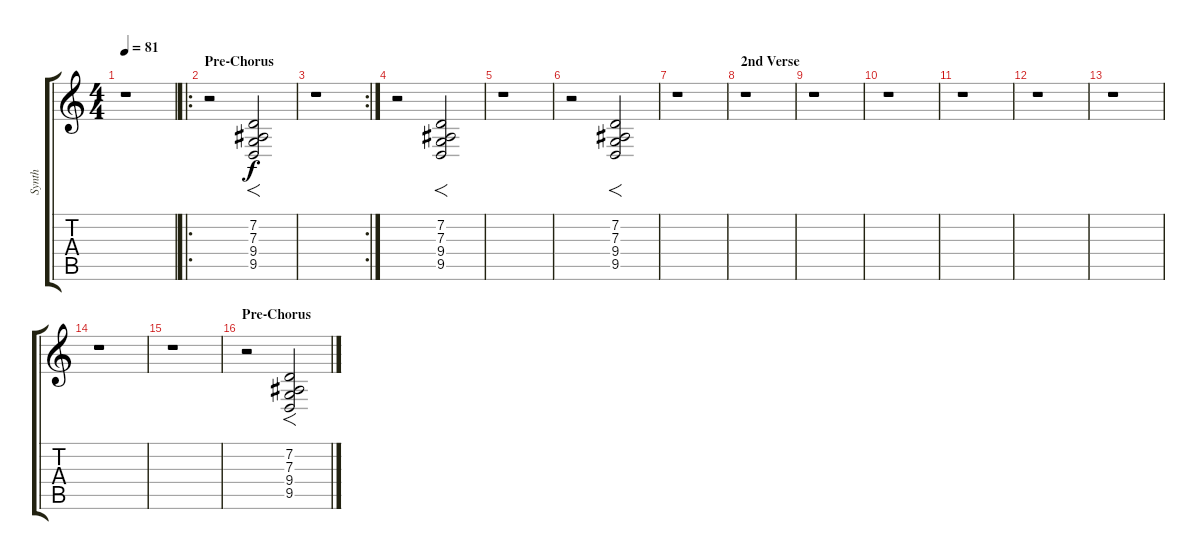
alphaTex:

\track ("Synth" "Synth") {instrument choiraahs}
\staff {score tabs}
\tuning (C4 G3 Eb3 Bb2 F2 C2) {hide}
\ts (4 4)
\tempo 81
\clef g2
\ks c
r.1{dy f} |
\ro
\section ("" "Pre-Chorus")
r.2 (7.2 7.3 9.4 9.5).2{f} |
\rc 2
r.1 |
r.2 (7.2 7.3 9.4 9.5).2{f} |
r.1 |
r.2 (7.2 7.3 9.4 9.5).2{f} |
r.1 |
\section ("" "2nd Verse")
r.1 |
r.1 |
r.1 |
r.1 |
r.1 |
r.1 |
r.1 |
r.1 |
\section ("" "Pre-Chorus")
r.2 (7.2 7.3 9.4 9.5).2{f}
